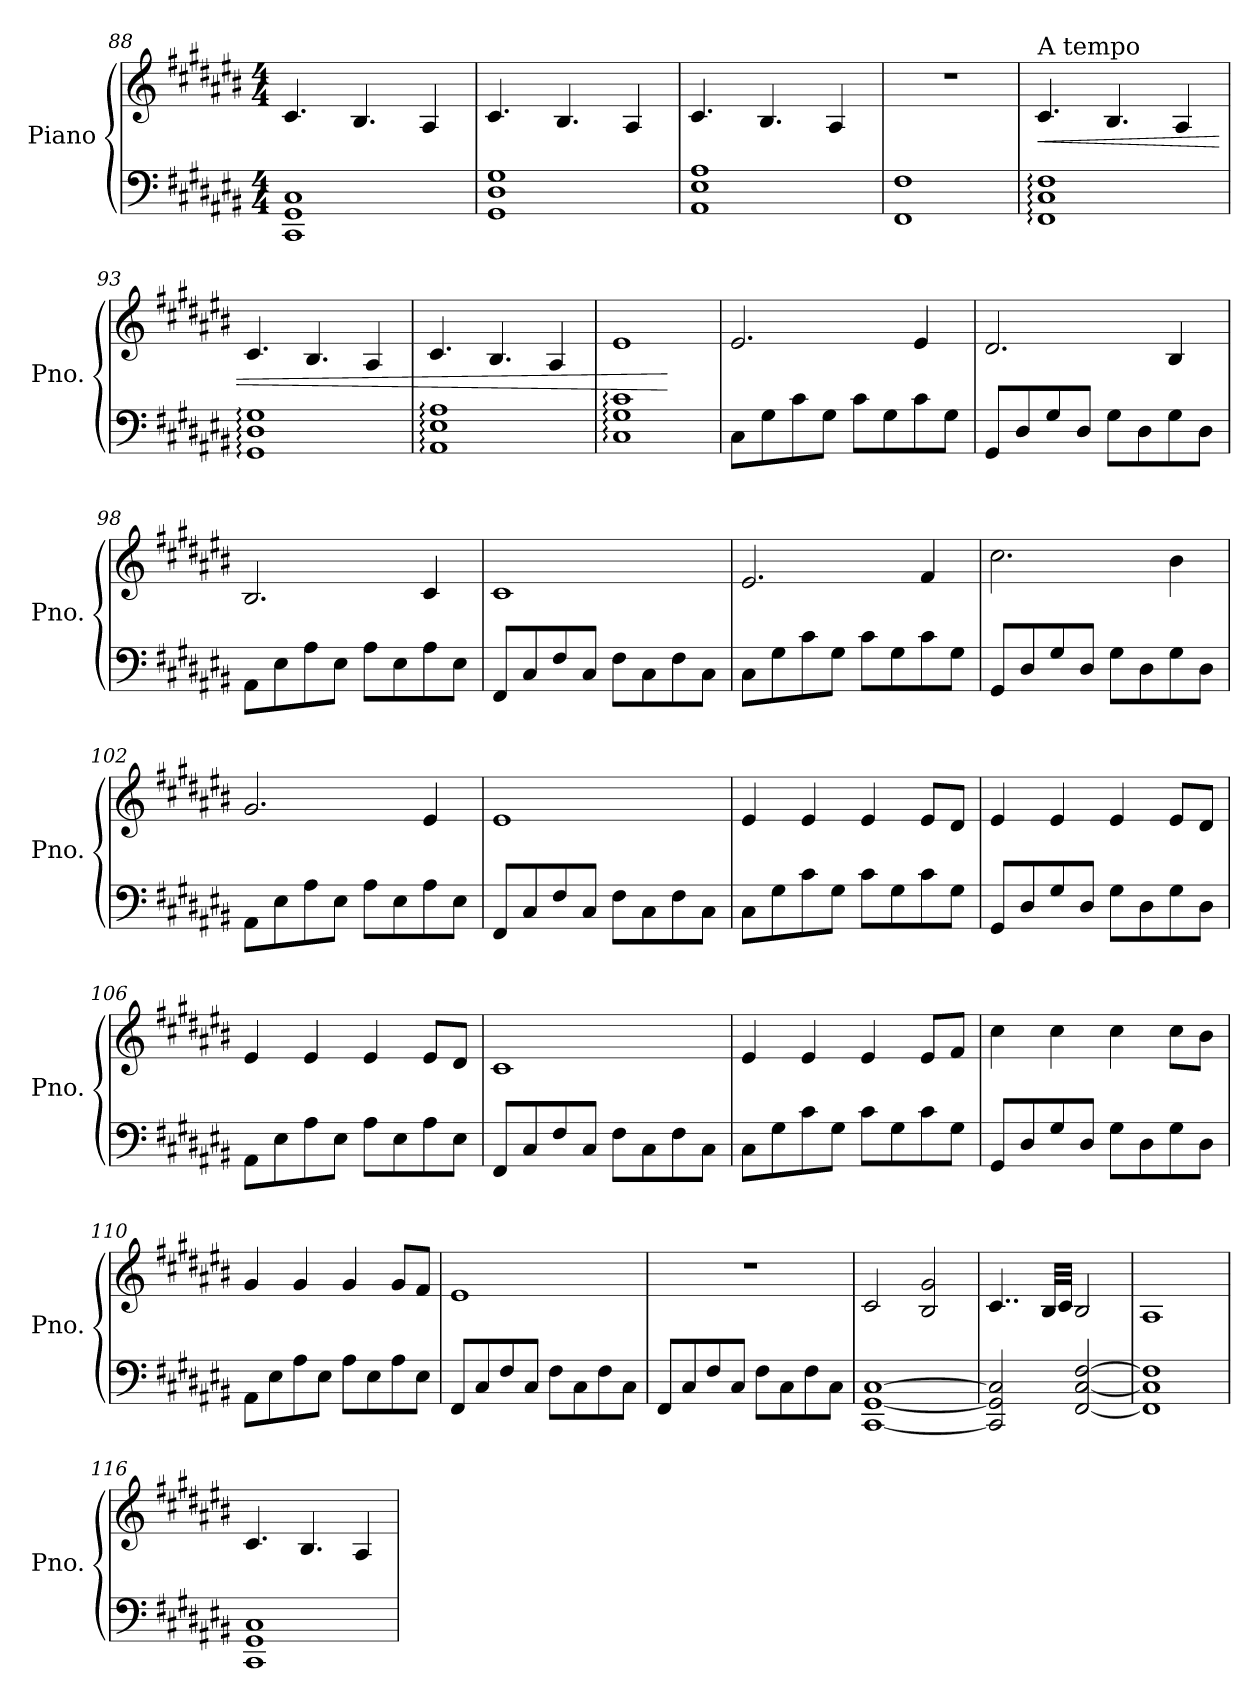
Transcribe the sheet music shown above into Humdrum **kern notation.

**kern	**kern	**dynam
*part1	*part1	*part1
*staff2	*staff1	*staff1/2
*I"Piano	*	*
*I'Pno.	*	*
*clefF4	*clefG2	*
*k[f#c#g#d#a#e#b#]	*k[f#c#g#d#a#e#b#]	*
*M4/4	*M4/4	*
=88	=88	=88
1CC# 1GG# 1C#	4.c#/	.
.	4.B#/	.
.	4A#/	.
=89	=89	=89
1GG# 1D# 1G#	4.c#/	.
.	4.B#/	.
.	4A#/	.
=90	=90	=90
1AA# 1E# 1A#	4.c#/	.
.	4.B#/	.
.	4A#/	.
=91	=91	=91
1FF# 1F#	1r	.
=92	=92	=92
!	!LO:TX:a:t=A tempo	!
!	!	!LO:HP:b
1FF#: 1C#: 1F#:	4.c#/	<
.	4.B#/	.
.	4A#/	.
=93	=93	=93
1GG#: 1D#: 1G#:	4.c#/	.
.	4.B#/	.
.	4A#/	.
!!LO:PB:g=z
=94	=94	=94
1AA#: 1E#: 1A#:	4.c#/	.
.	4.B#/	.
.	4A#/	.
=95	=95	=95
1C#: 1G#: 1c#:	1e#	.
.	.	[
=96	=96	=96
8C#\L	2.e#/	.
8G#\	.	.
8c#\	.	.
8G#\J	.	.
8c#\L	.	.
8G#\	.	.
8c#\	4e#/	.
8G#\J	.	.
=97	=97	=97
8GG#/L	2.d#/	.
8D#/	.	.
8G#/	.	.
8D#/J	.	.
8G#\L	.	.
8D#\	.	.
8G#\	4B#/	.
8D#\J	.	.
=98	=98	=98
8AA#\L	2.B#/	.
8E#\	.	.
8A#\	.	.
8E#\J	.	.
8A#\L	.	.
8E#\	.	.
8A#\	4c#/	.
8E#\J	.	.
!!LO:LB:g=z
=99	=99	=99
8FF#/L	1c#	.
8C#/	.	.
8F#/	.	.
8C#/J	.	.
8F#\L	.	.
8C#\	.	.
8F#\	.	.
8C#\J	.	.
=100	=100	=100
8C#\L	2.e#/	.
8G#\	.	.
8c#\	.	.
8G#\J	.	.
8c#\L	.	.
8G#\	.	.
8c#\	4f#/	.
8G#\J	.	.
=101	=101	=101
8GG#/L	2.cc#\	.
8D#/	.	.
8G#/	.	.
8D#/J	.	.
8G#\L	.	.
8D#\	.	.
8G#\	4b#\	.
8D#\J	.	.
=102	=102	=102
8AA#\L	2.g#/	.
8E#\	.	.
8A#\	.	.
8E#\J	.	.
8A#\L	.	.
8E#\	.	.
8A#\	4e#/	.
8E#\J	.	.
!!LO:LB:g=z
=103	=103	=103
8FF#/L	1e#	.
8C#/	.	.
8F#/	.	.
8C#/J	.	.
8F#\L	.	.
8C#\	.	.
8F#\	.	.
8C#\J	.	.
=104	=104	=104
8C#\L	4e#/	.
8G#\	.	.
8c#\	4e#/	.
8G#\J	.	.
8c#\L	4e#/	.
8G#\	.	.
8c#\	8e#/L	.
8G#\J	8d#/J	.
=105	=105	=105
8GG#/L	4e#/	.
8D#/	.	.
8G#/	4e#/	.
8D#/J	.	.
8G#\L	4e#/	.
8D#\	.	.
8G#\	8e#/L	.
8D#\J	8d#/J	.
=106	=106	=106
8AA#\L	4e#/	.
8E#\	.	.
8A#\	4e#/	.
8E#\J	.	.
8A#\L	4e#/	.
8E#\	.	.
8A#\	8e#/L	.
8E#\J	8d#/J	.
!!LO:LB:g=z
=107	=107	=107
8FF#/L	1c#	.
8C#/	.	.
8F#/	.	.
8C#/J	.	.
8F#\L	.	.
8C#\	.	.
8F#\	.	.
8C#\J	.	.
=108	=108	=108
8C#\L	4e#/	.
8G#\	.	.
8c#\	4e#/	.
8G#\J	.	.
8c#\L	4e#/	.
8G#\	.	.
8c#\	8e#/L	.
8G#\J	8f#/J	.
=109	=109	=109
8GG#/L	4cc#\	.
8D#/	.	.
8G#/	4cc#\	.
8D#/J	.	.
8G#\L	4cc#\	.
8D#\	.	.
8G#\	8cc#\L	.
8D#\J	8b#\J	.
=110	=110	=110
8AA#\L	4g#/	.
8E#\	.	.
8A#\	4g#/	.
8E#\J	.	.
8A#\L	4g#/	.
8E#\	.	.
8A#\	8g#/L	.
8E#\J	8f#/J	.
!!LO:LB:g=z
=111	=111	=111
8FF#/L	1e#	.
8C#/	.	.
8F#/	.	.
8C#/J	.	.
8F#\L	.	.
8C#\	.	.
8F#\	.	.
8C#\J	.	.
=112	=112	=112
8FF#/L	1r	.
8C#/	.	.
8F#/	.	.
8C#/J	.	.
8F#\L	.	.
8C#\	.	.
8F#\	.	.
8C#\J	.	.
=113	=113	=113
[1CC# [1GG# [1C#	2c#/	.
.	2B#/ 2g#/	.
=114	=114	=114
2CC#/] 2GG#/] 2C#/]	4..c#/	.
.	32B#/LLL	.
.	32c#/JJJ	.
[2FF#/ [2C#/ [2F#/	2B#/	.
=115	=115	=115
1FF#] 1C#] 1F#]	1A#	.
=116	=116	=116
1CC# 1GG# 1C#	4.c#/	.
.	4.B#/	.
.	4A#/	.
=	=	=
*-	*-	*-
